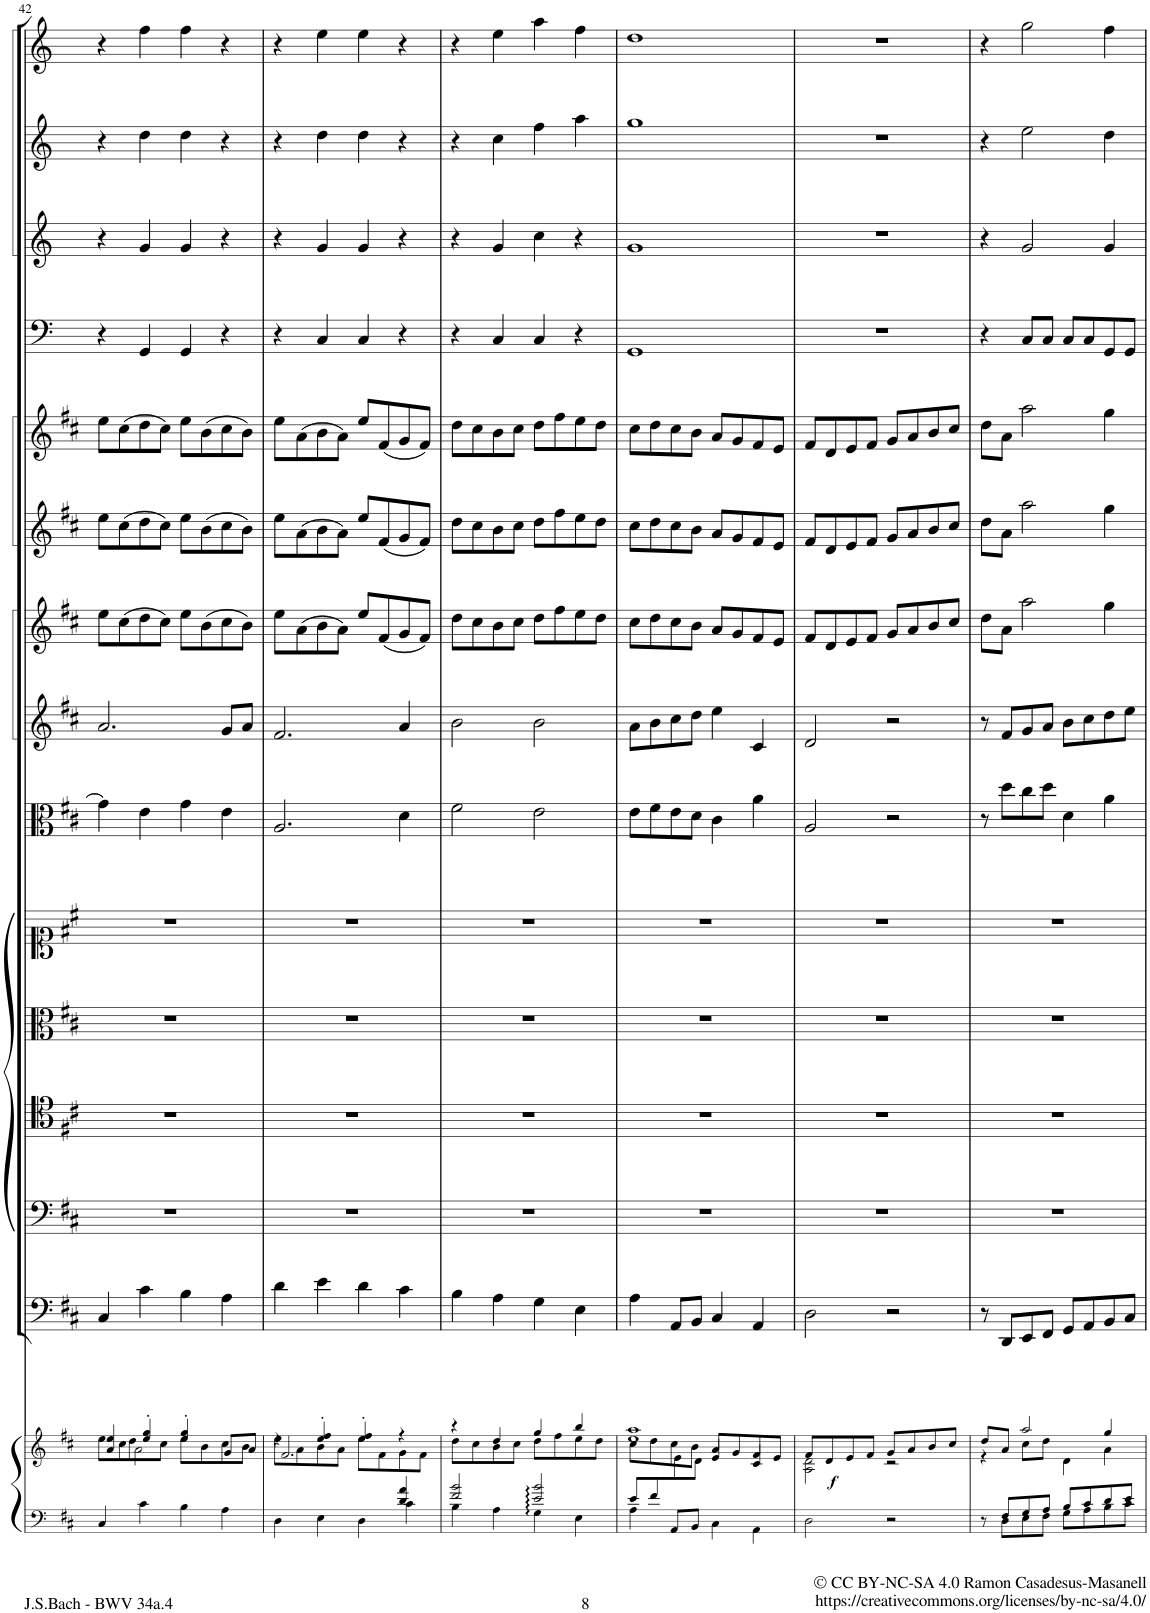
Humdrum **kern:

**kern	**kern	**dynam	**kern	**kern	**kern	**kern	**kern	**kern	**kern	**kern	**kern	**kern	**kern	**kern	**kern	**kern
*part15	*part15	*part15	*part14	*part13	*part12	*part11	*part10	*part9	*part8	*part7	*part6	*part5	*part4	*part3	*part2	*part1
*staff16	*staff15	*staff15/16	*staff14	*staff13	*staff12	*staff11	*staff10	*staff9	*staff8	*staff7	*staff6	*staff5	*staff4	*staff3	*staff2	*staff1
*I"Piano reduction	*	*	*I"Continuo.	*I"Basso	*I"Tenore	*I"Alto	*I"Soprano	*I"Viola.	*I"Violino II	*I"Violino I	*I"Oboe II	*I"Oboe I	*I"Timpani.	*I"Tromba III.	*I"Tromba II.	*I"Tromba 1.
*I'Pno	*	*	*	*	*	*	*	*I'Vla	*	*I'Vln	*I'Ob	*I'Ob	*I'Timp	*	*	*
!!LO:PB:g=z
*clefF4	*clefG2	*	*clefF4	*clefF4	*clefC4	*clefC3	*clefC1	*clefC3	*clefG2	*clefG2	*clefG2	*clefG2	*clefF4	*clefG2	*clefG2	*clefG2
*	*	*	*	*	*	*	*	*	*	*	*	*	*Trd-1c-2	*Trd-1c-2	*Trd-1c-2	*Trd-1c-2
*k[f#c#]	*k[f#c#]	*	*k[f#c#]	*k[f#c#]	*k[f#c#]	*k[f#c#]	*k[f#c#]	*k[f#c#]	*k[f#c#]	*k[f#c#]	*k[f#c#]	*k[f#c#]	*k[]	*k[]	*k[]	*k[]
*M2/2	*M2/2	*	*M2/2	*M2/2	*M2/2	*M2/2	*M2/2	*M2/2	*M2/2	*M2/2	*M2/2	*M2/2	*M2/2	*M2/2	*M2/2	*M2/2
*met(c|)	*met(c|)	*	*met(c|)	*met(c|)	*met(c|)	*met(c|)	*met(c|)	*met(c|)	*met(c|)	*met(c|)	*met(c|)	*met(c|)	*met(c|)	*met(c|)	*met(c|)	*met(c|)
=42	=42	=42	=42	=42	=42	=42	=42	=42	=42	=42	=42	=42	=42	=42	=42	=42
*	*^	*	*	*	*	*	*	*	*	*	*	*	*	*	*	*
*	*	*^	*	*	*	*	*	*	*	*	*	*	*	*	*	*	*
4C#/	4a/ 4ee/	8ee\L	4ryy	.	4C#/	1r	1r	1r	1r	4g\]	2.a/	8ee\L	8ee\L	8ee\L	4r	4r	4r	4r
.	.	8cc#\	.	.	.	.	.	.	.	.	.	(8cc#\	(8cc#\	(8cc#\	.	.	.	.
4c#\	4ee/' 4gg/'	8dd\	2a\	.	4c#\	.	.	.	.	4e\	.	8dd\	8dd\	8dd\	4GG/	4g/	4dd\	4ff\
.	.	8cc#\J	.	.	.	.	.	.	.	.	.	8cc#\J)	8cc#\J)	8cc#\J)	.	.	.	.
4B\	4ee/' 4gg/'	8ee\L	.	.	4B\	.	.	.	.	4g\	.	8ee\L	8ee\L	8ee\L	4GG/	4g/	4dd\	4ff\
.	.	8b\	.	.	.	.	.	.	.	.	.	(8b\	(8b\	(8b\	.	.	.	.
4A\	8g/L	8cc#\	4ryy	.	4A\	.	.	.	.	4e\	8g/L	8cc#\	8cc#\	8cc#\	4r	4r	4r	4r
.	8a/J	8b\J	.	.	.	.	.	.	.	.	8a/J	8b\J)	8b\J)	8b\J)	.	.	.	.
=43	=43	=43	=43	=43	=43	=43	=43	=43	=43	=43	=43	=43	=43	=43	=43	=43	=43	=43
*^	*	*	*	*	*	*	*	*	*	*	*	*	*	*	*	*	*	*
2.ryy	4D\	4r	8ee\L	2.f#/	.	4d\	1r	1r	1r	1r	2.A/	2.f#/	8ee\L	8ee\L	8ee\L	4r	4r	4r	4r
.	.	.	8a\	.	.	.	.	.	.	.	.	.	(8a\	(8a\	(8a\	.	.	.	.
.	4E\	4ee/' 4ff#/'	8b\	.	.	4e\	.	.	.	.	.	.	8b\	8b\	8b\	4C/	4g/	4dd\	4ee\
.	.	.	8a\J	.	.	.	.	.	.	.	.	.	8a\J)	8a\J)	8a\J)	.	.	.	.
.	4D\	4ee/' 4ff#/'	8ee\L	.	.	4d\	.	.	.	.	.	.	8ee/L	8ee/L	8ee/L	4C/	4g/	4dd\	4ee\
.	.	.	8f#\	.	.	.	.	.	.	.	.	.	(8f#/	(8f#/	(8f#/	.	.	.	.
4d/ 4a/	4c#\	4r	8g\	4ryy	.	4c#\	.	.	.	.	4d\	4a/	8g/	8g/	8g/	4r	4r	4r	4r
.	.	.	8f#\J	.	.	.	.	.	.	.	.	.	8f#/J)	8f#/J)	8f#/J)	.	.	.	.
*	*	*	*v	*v	*	*	*	*	*	*	*	*	*	*	*	*	*	*	*
=44	=44	=44	=44	=44	=44	=44	=44	=44	=44	=44	=44	=44	=44	=44	=44	=44	=44	=44
2f#/ 2b/	4B\	4r	8dd\L	.	4B\	1r	1r	1r	1r	2f#\	2b\	8dd\L	8dd\L	8dd\L	4r	4r	4r	4r
.	.	.	8cc#\	.	.	.	.	.	.	.	.	8cc#\	8cc#\	8cc#\	.	.	.	.
.	4A\	4dd/	8b\	.	4A\	.	.	.	.	.	.	8b\	8b\	8b\	4C/	4g/	4cc\	4ee\
.	.	.	8cc#\J	.	.	.	.	.	.	.	.	8cc#\J	8cc#\J	8cc#\J	.	.	.	.
2e/ 2b/	4G\	4gg/	8dd\L	.	4G\	.	.	.	.	2e\	2b\	8dd\L	8dd\L	8dd\L	4C/	4cc\	4ff\	4aa\
.	.	.	8ff#\	.	.	.	.	.	.	.	.	8ff#\	8ff#\	8ff#\	.	.	.	.
.	4E\	4bb/	8ee\	.	4E\	.	.	.	.	.	.	8ee\	8ee\	8ee\	4r	4r	4aa\	4ff\
.	.	.	8dd\J	.	.	.	.	.	.	.	.	8dd\J	8dd\J	8dd\J	.	.	.	.
=45	=45	=45	=45	=45	=45	=45	=45	=45	=45	=45	=45	=45	=45	=45	=45	=45	=45	=45
*	*	*	*^	*	*	*	*	*	*	*	*	*	*	*	*	*	*	*
8e/L	4A\	1ee 1aa	8cc#\L	4ryy	.	4A\	1r	1r	1r	1r	8e\L	8a\L	8cc#\L	8cc#\L	8cc#\L	1GG	1g	1gg	1dd
8f#/	.	.	8dd\	.	.	.	.	.	.	.	8f#\	8b\	8dd\	8dd\	8dd\	.	.	.	.
2.ryy	8AA/L	.	8cc#\	8e\	.	8AA/L	.	.	.	.	8e\	8cc#\	8cc#\	8cc#\	8cc#\	.	.	.	.
.	8BB/J	.	8b\J	8d\J	.	8BB/J	.	.	.	.	8d\J	8dd\J	8b\J	8b\J	8b\J	.	.	.	.
.	4C#\	.	8a/L	4e/	.	4C#/	.	.	.	.	4c#\	4ee\	8a/L	8a/L	8a/L	.	.	.	.
.	.	.	8g/	.	.	.	.	.	.	.	.	.	8g/	8g/	8g/	.	.	.	.
.	4AA\	.	8f#/	4c#/	.	4AA/	.	.	.	.	4a\	4c#/	8f#/	8f#/	8f#/	.	.	.	.
.	.	.	8e/J	.	.	.	.	.	.	.	.	.	8e/J	8e/J	8e/J	.	.	.	.
*v	*v	*	*	*	*	*	*	*	*	*	*	*	*	*	*	*	*	*	*
*	*	*v	*v	*	*	*	*	*	*	*	*	*	*	*	*	*	*	*
=46	=46	=46	=46	=46	=46	=46	=46	=46	=46	=46	=46	=46	=46	=46	=46	=46	=46
2D\	8f#/L	2A\ 2d\	.	2D\	1r	1r	1r	1r	2A/	2d/	8f#/L	8f#/L	8f#/L	1r	1r	1r	1r
!	!	!	!LO:DY:b	!	!	!	!	!	!	!	!	!	!	!	!	!	!
.	8d/	.	f	.	.	.	.	.	.	.	8d/	8d/	8d/	.	.	.	.
.	8e/	.	.	.	.	.	.	.	.	.	8e/	8e/	8e/	.	.	.	.
.	8f#/J	.	.	.	.	.	.	.	.	.	8f#/J	8f#/J	8f#/J	.	.	.	.
2r	8g/L	2r	.	2r	.	.	.	.	2r	2r	8g/L	8g/L	8g/L	.	.	.	.
.	8a/	.	.	.	.	.	.	.	.	.	8a/	8a/	8a/	.	.	.	.
.	8b/	.	.	.	.	.	.	.	.	.	8b/	8b/	8b/	.	.	.	.
.	8cc#/J	.	.	.	.	.	.	.	.	.	8cc#/J	8cc#/J	8cc#/J	.	.	.	.
=47	=47	=47	=47	=47	=47	=47	=47	=47	=47	=47	=47	=47	=47	=47	=47	=47	=47
*^	*	*	*	*	*	*	*	*	*	*	*	*	*	*	*	*	*
8r	8ryy	8dd/L	4r	.	8r	1r	1r	1r	1r	8r	8r	8dd\L	8dd\L	8dd\L	4r	4r	4r	4r
8F#/L	8D\L	8a/J	.	.	8DD/L	.	.	.	.	8dd\L	8f#/L	8a\J	8a\J	8a\J	.	.	.	.
8G/	8E\	2aa/	8cc#\L	.	8EE/	.	.	.	.	8cc#\	8g/	2aa\	2aa\	2aa\	8C/L	2g/	2ee\	2gg\
8A/J	8F#\J	.	8dd\J	.	8FF#/J	.	.	.	.	8dd\J	8a/J	.	.	.	8C/J	.	.	.
8B/L	8G\L	.	4d\	.	8GG/L	.	.	.	.	4d\	8b\L	.	.	.	8C/L	.	.	.
8c#/	8A\	.	.	.	8AA/	.	.	.	.	.	8cc#\	.	.	.	8C/	.	.	.
8d/	8B\	4gg/	4a\	.	8BB/	.	.	.	.	4a\	8dd\	4gg\	4gg\	4gg\	8GG/	4g/	4dd\	4ff\
8e/J	8c#\J	.	.	.	8C#/J	.	.	.	.	.	8ee\J	.	.	.	8GG/J	.	.	.
*v	*v	*	*	*	*	*	*	*	*	*	*	*	*	*	*	*	*	*
*	*v	*v	*	*	*	*	*	*	*	*	*	*	*	*	*	*	*
=	=	=	=	=	=	=	=	=	=	=	=	=	=	=	=	=
*-	*-	*-	*-	*-	*-	*-	*-	*-	*-	*-	*-	*-	*-	*-	*-	*-
